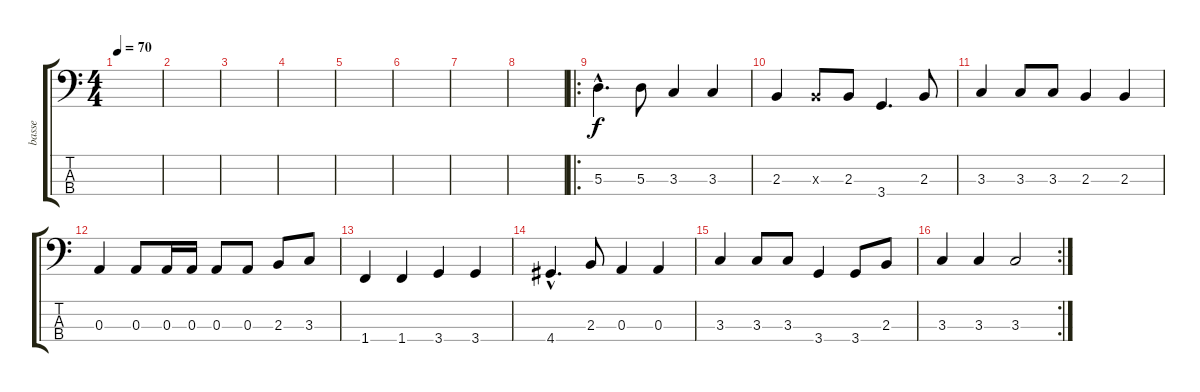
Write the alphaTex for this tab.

\track ("basse" "basse") {instrument electricbassfinger}
\staff {score tabs}
\tuning (G2 D2 A1 E1) {hide}
\ts (4 4)
\tempo 70
\clef f4
\ks c
|
|
|
|
|
|
|
|
\ro
5.3{hac}.4{d} 5.3.8 3.3.4 3.3.4 |
2.3.4 2.3{x}.8 2.3.8 3.4.4{d} 2.3.8 |
3.3.4 3.3.8 3.3.8 2.3.4 2.3.4 |
0.3.4 0.3.8 0.3.16 0.3.16 0.3.8 0.3.8 2.3.8 3.3.8 |
1.4.4 1.4.4 3.4.4 3.4.4 |
4.4{hac}.4{d} 2.3.8 0.3.4 0.3.4 |
3.3.4 3.3.8 3.3.8 3.4.4 3.4.8 2.3.8 |
\rc 2
3.3.4 3.3.4 3.3.2
